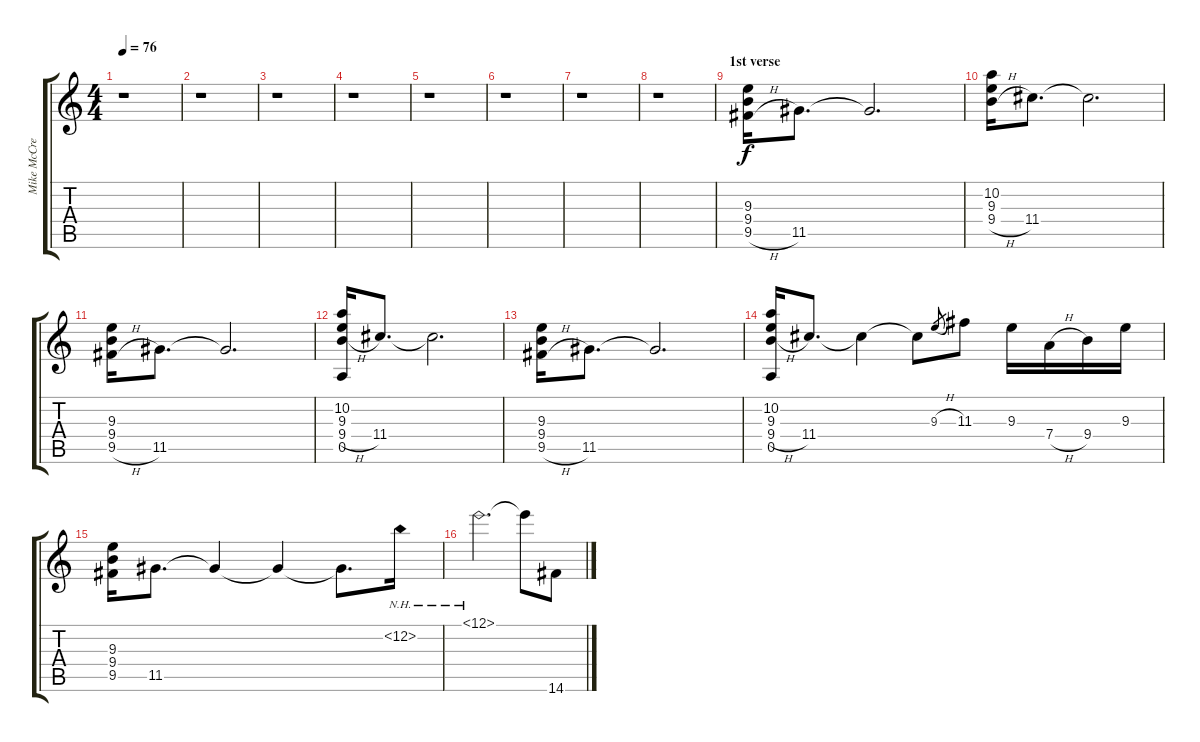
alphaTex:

\track ("Mike McCready (Guitar)" "Mike McCre") {instrument overdrivenguitar}
\staff {score tabs}
\tuning (E4 B3 G3 D3 A2 E2) {hide}
\ts (4 4)
\tempo 76
\clef g2
\ks c
r.1{dy f instrument overdrivenguitar} |
r.1 |
r.1 |
r.1 |
r.1 |
r.1 |
r.1 |
r.1 |
\section ("" "1st verse")
(9.3 9.4 9.5{h}).16 11.5.8{d} 11.5{t}.2{d} |
(10.2 9.3 9.4{h}).16 11.4.8{d} 11.4{t}.2{d} |
(9.3 9.4 9.5{h}).16 11.5.8{d} 11.5{t}.2{d} |
(10.2 9.3 9.4{h} 0.5).16 11.4.8{d} 11.4{t}.2{d} |
(9.3 9.4 9.5{h}).16 11.5.8{d} 11.5{t}.2{d} |
(10.2 9.3 9.4{h} 0.5).16 11.4.8{d} 11.4{t}.4 11.4{t}.8 9.3{h}.8{gr} 11.3.8 9.3.16 7.4{h}.16 9.4.16 9.3.16 |
(9.3 9.4 9.5).16 11.5.8{d} 11.5{t}.4 11.5{t}.4 11.5{t}.8{d} 12.2{nh}.16 |
12.1{nh}.2{d} 12.1{t}.8 14.6{ss}.8
